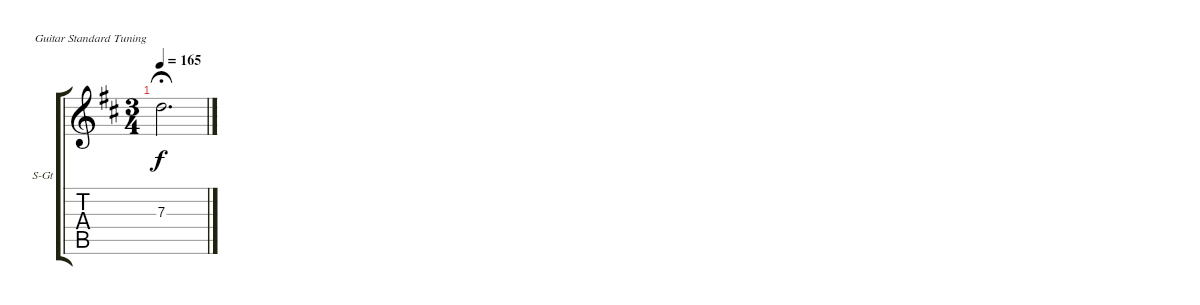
\bracketExtendMode groupsimilarinstruments
\firstSystemTrackNameOrientation horizontal
\otherSystemsTrackNameOrientation horizontal
\track ("Steel Guitar" "S-Gt") {instrument acousticguitarsteel}
\staff {score tabs}
\tuning (E4 B3 G3 D3 A2 E2)
\ts (3 4)
\tempo 165
\clef g2
\ks d
7.3{t}.2{d dy f fermata (medium 0.19)}
